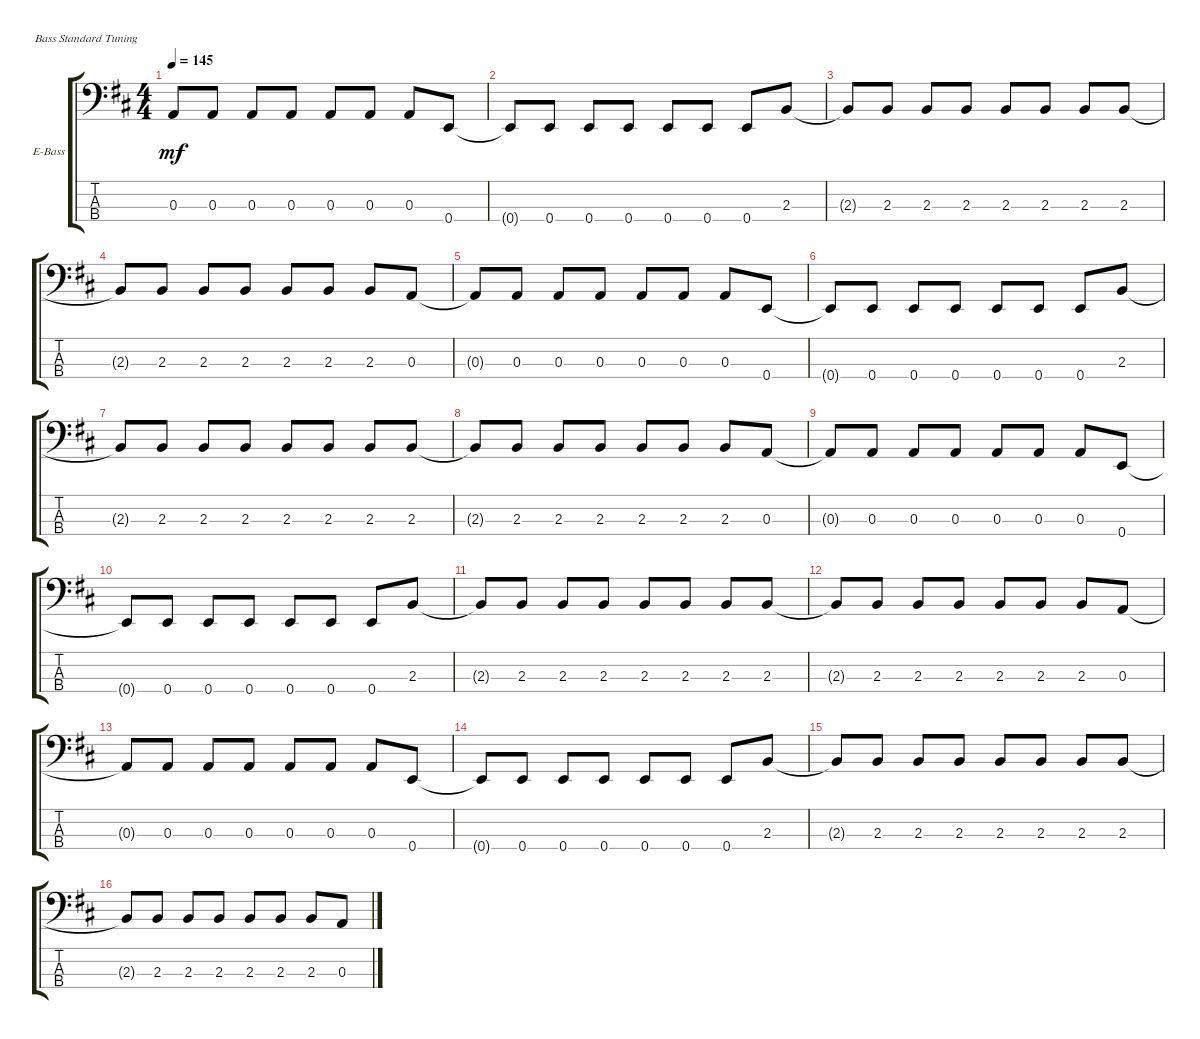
\defaultSystemsLayout 4
\bracketExtendMode groupsimilarinstruments
\firstSystemTrackNameOrientation horizontal
\otherSystemsTrackNameOrientation horizontal
\track ("Electric Bass" "E-Bass") {instrument electricbassfinger}
\staff {score tabs}
\tuning (G2 D2 A1 E1)
\ts (4 4)
\tempo 145
\clef f4
\ks bminor
0.3{t}.8{dy mf} 0.3.8 0.3.8 0.3.8 0.3.8 0.3.8 0.3.8 0.4.8 |
0.4{t}.8 0.4.8 0.4.8 0.4.8 0.4.8 0.4.8 0.4.8 2.3.8 |
2.3{t}.8 2.3.8 2.3.8 2.3.8 2.3.8 2.3.8 2.3.8 2.3.8 |
2.3{t}.8 2.3.8 2.3.8 2.3.8 2.3.8 2.3.8 2.3.8 0.3.8 |
0.3{t}.8 0.3.8 0.3.8 0.3.8 0.3.8 0.3.8 0.3.8 0.4.8 |
0.4{t}.8 0.4.8 0.4.8 0.4.8 0.4.8 0.4.8 0.4.8 2.3.8 |
2.3{t}.8 2.3.8 2.3.8 2.3.8 2.3.8 2.3.8 2.3.8 2.3.8 |
2.3{t}.8 2.3.8 2.3.8 2.3.8 2.3.8 2.3.8 2.3.8 0.3.8 |
0.3{t}.8 0.3.8 0.3.8 0.3.8 0.3.8 0.3.8 0.3.8 0.4.8 |
0.4{t}.8 0.4.8 0.4.8 0.4.8 0.4.8 0.4.8 0.4.8 2.3.8 |
2.3{t}.8 2.3.8 2.3.8 2.3.8 2.3.8 2.3.8 2.3.8 2.3.8 |
2.3{t}.8 2.3.8 2.3.8 2.3.8 2.3.8 2.3.8 2.3.8 0.3.8 |
0.3{t}.8 0.3.8 0.3.8 0.3.8 0.3.8 0.3.8 0.3.8 0.4.8 |
0.4{t}.8 0.4.8 0.4.8 0.4.8 0.4.8 0.4.8 0.4.8 2.3.8 |
2.3{t}.8 2.3.8 2.3.8 2.3.8 2.3.8 2.3.8 2.3.8 2.3.8 |
2.3{t}.8 2.3.8 2.3.8 2.3.8 2.3.8 2.3.8 2.3.8 0.3.8
